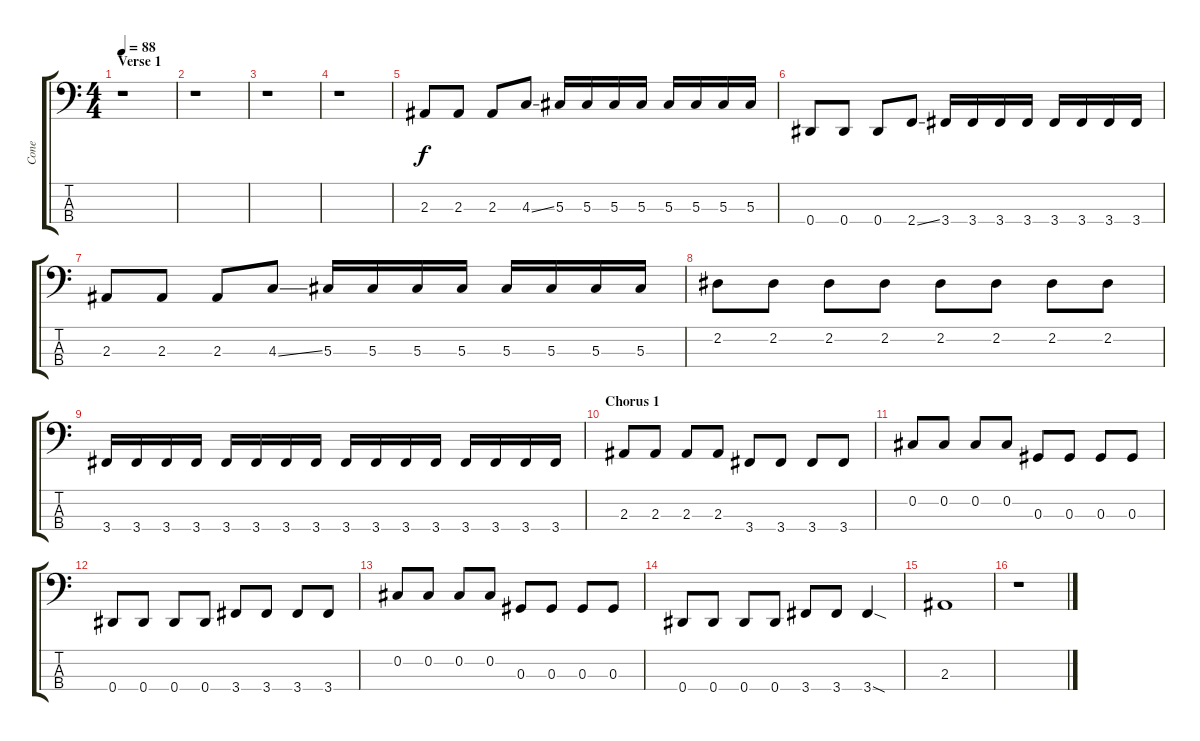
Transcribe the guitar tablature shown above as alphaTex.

\track ("Cone" "Cone") {instrument electricbasspick}
\staff {score tabs}
\tuning (Gb2 Db2 Ab1 Eb1) {hide}
\ts (4 4)
\section ("" "Verse 1")
\tempo 88
\clef f4
\ks c
r.1{dy f instrument electricbasspick} |
r.1 |
r.1 |
r.1 |
2.3.8 2.3.8 2.3.8 4.3{ss}.8 5.3.16 5.3.16 5.3.16 5.3.16 5.3.16 5.3.16 5.3.16 5.3.16 |
0.4.8 0.4.8 0.4.8 2.4{ss}.8 3.4.16 3.4.16 3.4.16 3.4.16 3.4.16 3.4.16 3.4.16 3.4.16 |
2.3.8 2.3.8 2.3.8 4.3{ss}.8 5.3.16 5.3.16 5.3.16 5.3.16 5.3.16 5.3.16 5.3.16 5.3.16 |
2.2.8 2.2.8 2.2.8 2.2.8 2.2.8 2.2.8 2.2.8 2.2.8 |
3.4.16 3.4.16 3.4.16 3.4.16 3.4.16 3.4.16 3.4.16 3.4.16 3.4.16 3.4.16 3.4.16 3.4.16 3.4.16 3.4.16 3.4.16 3.4.16 |
\section ("" "Chorus 1")
2.3.8 2.3.8 2.3.8 2.3.8 3.4.8 3.4.8 3.4.8 3.4.8 |
0.2.8 0.2.8 0.2.8 0.2.8 0.3.8 0.3.8 0.3.8 0.3.8 |
0.4.8 0.4.8 0.4.8 0.4.8 3.4.8 3.4.8 3.4.8 3.4.8 |
0.2.8 0.2.8 0.2.8 0.2.8 0.3.8 0.3.8 0.3.8 0.3.8 |
0.4.8 0.4.8 0.4.8 0.4.8 3.4.8 3.4.8 3.4{sod}.4 |
2.3.1 |
r.1
